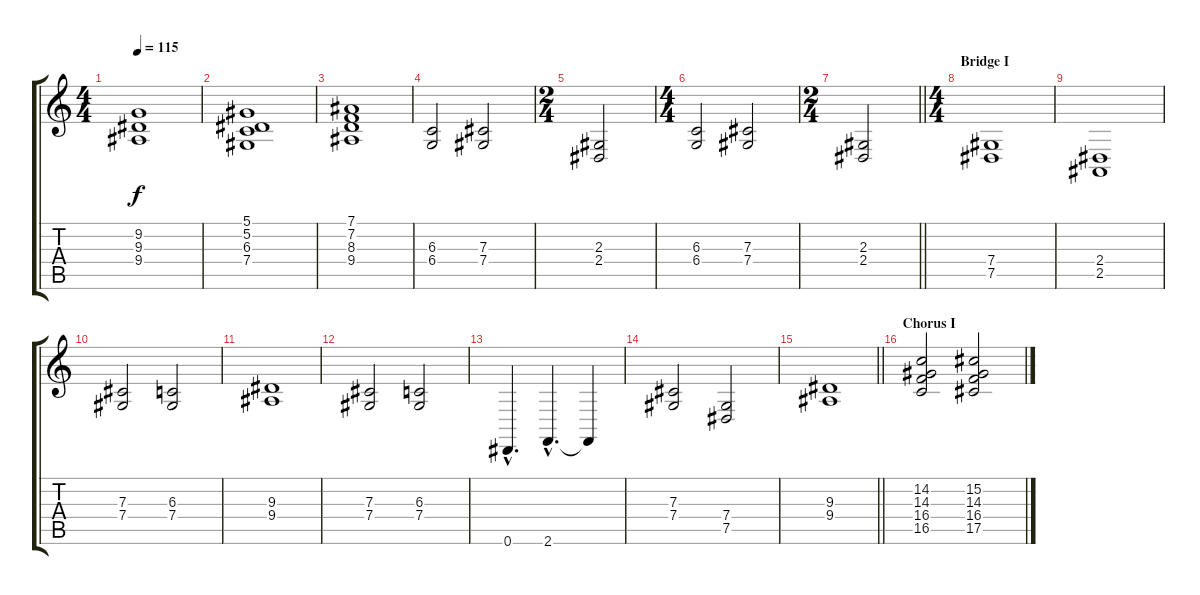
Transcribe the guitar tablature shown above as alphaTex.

\track "" {instrument stringensemble1}
\staff {score tabs}
\tuning (Eb4 Bb3 Gb3 Db3 Ab2 Eb2) {hide}
\ts (4 4)
\tempo 115
\clef g2
\ks c
(9.2 9.3 9.4).1{dy f} |
(5.1 5.2 6.3 7.4).1 |
(7.1 7.2 8.3 9.4).1 |
(6.3 6.4).2 (7.3 7.4).2 |
\ts (2 4)
(2.3 2.4).2 |
\ts (4 4)
(6.3 6.4).2 (7.3 7.4).2 |
\ts (2 4)
\barLineRight lightlight
(2.3 2.4).2 |
\ts (4 4)
\section ("" "Bridge I")
(7.4 7.5).1 |
(2.4 2.5).1 |
(7.3 7.4).2 (6.3 7.4).2 |
(9.3 9.4).1 |
(7.3 7.4).2 (6.3 7.4).2 |
0.6{hac}.4{d} 2.6{hac}.4{d} 2.6{t}.4 |
(7.3 7.4).2 (7.4 7.5).2 |
\barLineRight lightlight
(9.3 9.4).1 |
\section ("" "Chorus I")
(14.2 14.3 16.4 16.5).2 (15.2 14.3 16.4 17.5).2
